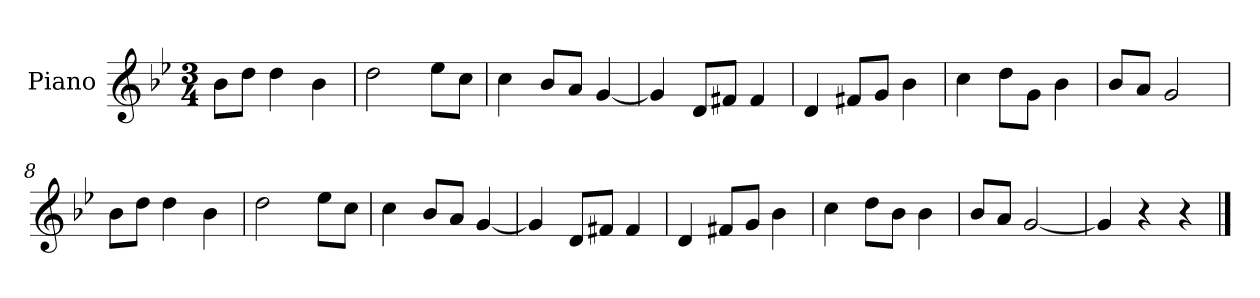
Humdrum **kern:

**kern
*part1
*staff1
*I"Piano
*I'P-no
*clefG2
*k[b-e-]
*M3/4
*MM175
=1
8b-\L
8dd\J
4dd\
4b-\
=2
2dd\
8ee-\L
8cc\J
=3
4cc\
8b-/L
8a/J
[4g/
=4
4g/]
8d/L
8f#X/J
4f#/
=5
4d/
8f#X/L
8g/J
4b-\
=6
4cc\
8dd\L
8g\J
4b-\
=7
8b-/L
8a/J
2g/
=8
8b-\L
8dd\J
4dd\
4b-\
=9
2dd\
8ee-\L
8cc\J
!!LO:LB:g=z
=10
4cc\
8b-/L
8a/J
[4g/
=11
4g/]
8d/L
8f#X/J
4f#/
=12
4d/
8f#X/L
8g/J
4b-\
=13
4cc\
8dd\L
8b-\J
4b-\
=14
8b-/L
8a/J
[2g/
=15
4g/]
4r
4r
==
*-
